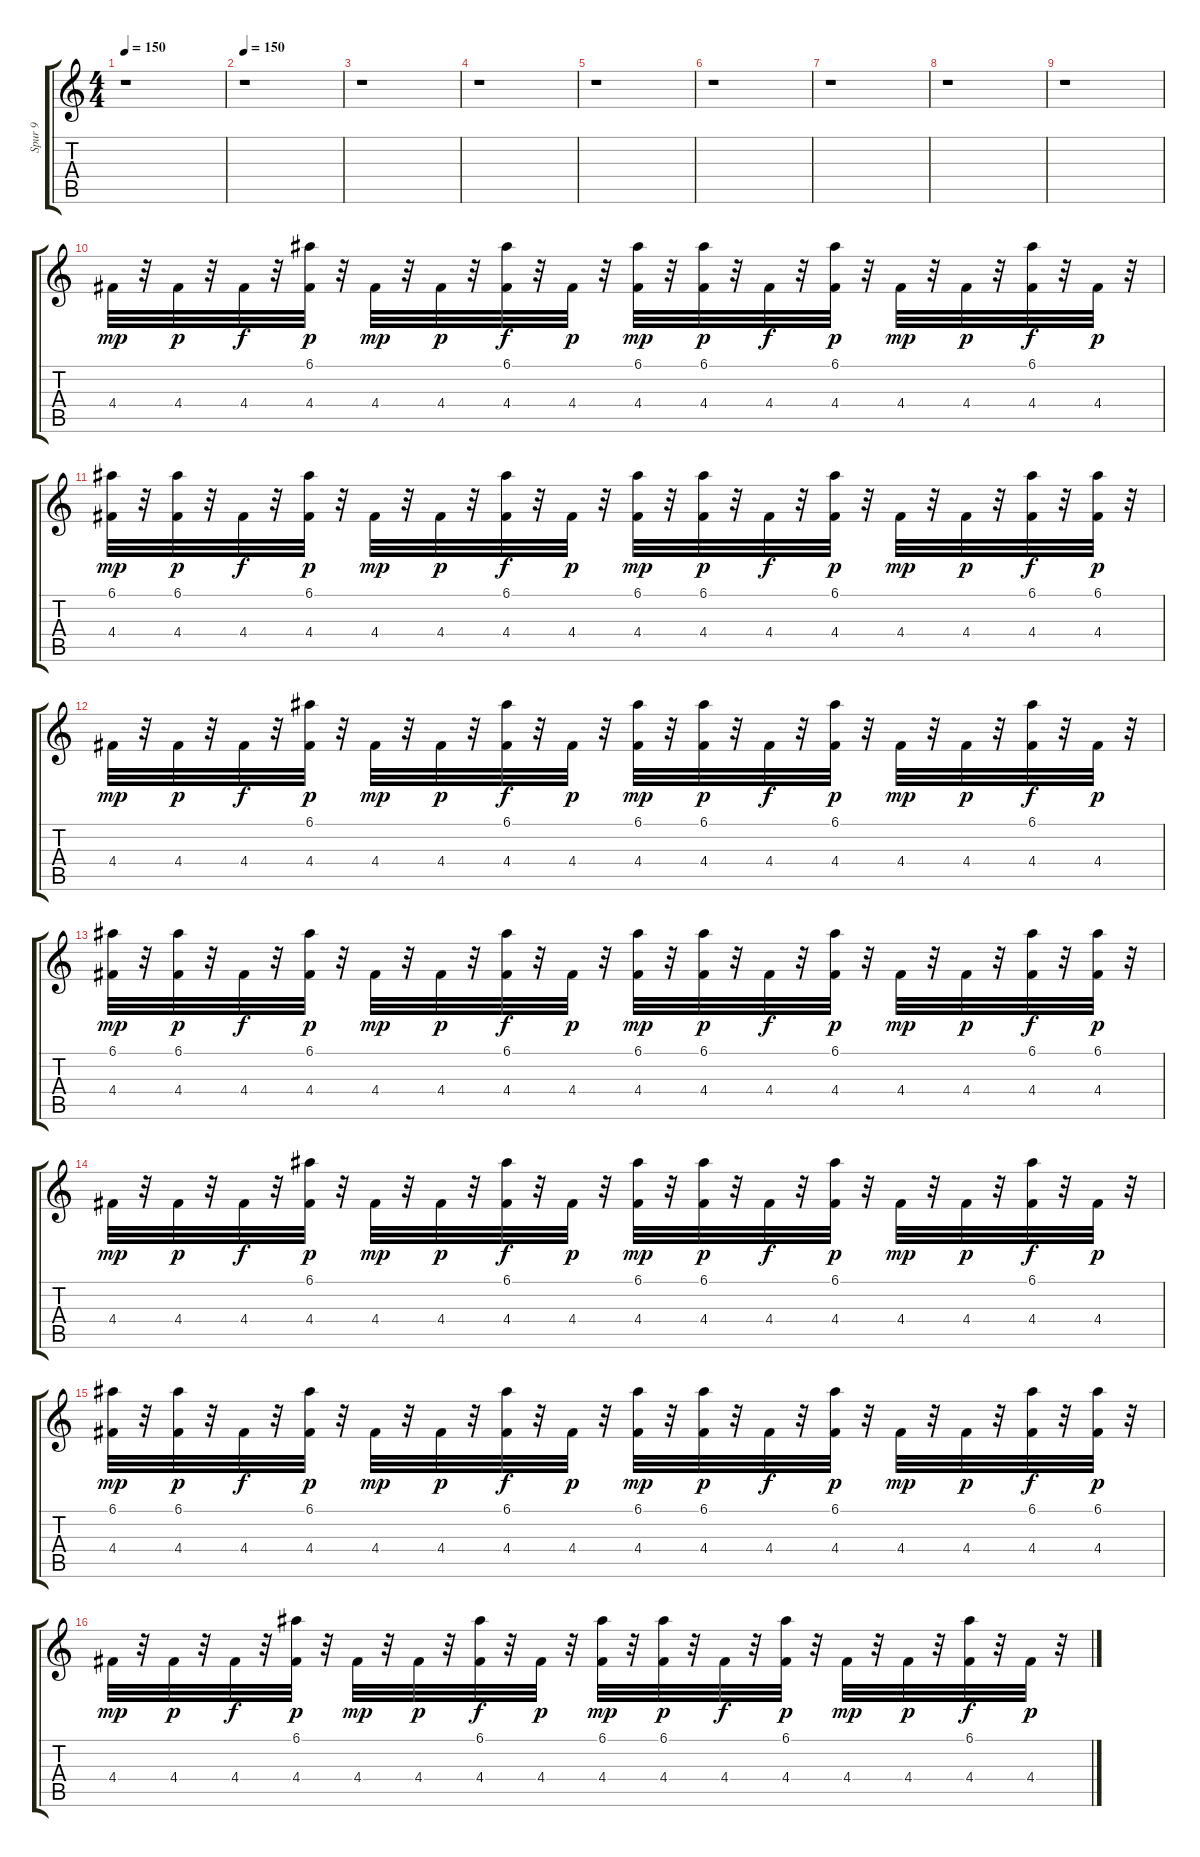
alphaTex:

\track ("Spur 9" "Spur 9") {instrument electricguitarclean}
\staff {score tabs}
\tuning (E4 B3 G3 D3 A2 E2) {hide}
\ts (4 4)
\tempo 150
\clef g2
\ks c
r.1{dy mp instrument electricguitarclean} |
\tempo 150
r.1 |
r.1 |
r.1 |
r.1 |
r.1 |
r.1 |
r.1 |
r.1 |
4.4.32 r.32 4.4.32{dy p} r.32 4.4.32{dy f} r.32 (6.1 4.4).32{dy p} r.32 4.4.32{dy mp} r.32 4.4.32{dy p} r.32 (6.1 4.4).32{dy f} r.32 4.4.32{dy p} r.32 (6.1 4.4).32{dy mp} r.32 (6.1 4.4).32{dy p} r.32 4.4.32{dy f} r.32 (6.1 4.4).32{dy p} r.32 4.4.32{dy mp} r.32 4.4.32{dy p} r.32 (6.1 4.4).32{dy f} r.32 4.4.32{dy p} r.32 |
(6.1 4.4).32{dy mp} r.32 (6.1 4.4).32{dy p} r.32 4.4.32{dy f} r.32 (6.1 4.4).32{dy p} r.32 4.4.32{dy mp} r.32 4.4.32{dy p} r.32 (6.1 4.4).32{dy f} r.32 4.4.32{dy p} r.32 (6.1 4.4).32{dy mp} r.32 (6.1 4.4).32{dy p} r.32 4.4.32{dy f} r.32 (6.1 4.4).32{dy p} r.32 4.4.32{dy mp} r.32 4.4.32{dy p} r.32 (6.1 4.4).32{dy f} r.32 (6.1 4.4).32{dy p} r.32 |
4.4.32{dy mp} r.32 4.4.32{dy p} r.32 4.4.32{dy f} r.32 (6.1 4.4).32{dy p} r.32 4.4.32{dy mp} r.32 4.4.32{dy p} r.32 (6.1 4.4).32{dy f} r.32 4.4.32{dy p} r.32 (6.1 4.4).32{dy mp} r.32 (6.1 4.4).32{dy p} r.32 4.4.32{dy f} r.32 (6.1 4.4).32{dy p} r.32 4.4.32{dy mp} r.32 4.4.32{dy p} r.32 (6.1 4.4).32{dy f} r.32 4.4.32{dy p} r.32 |
(6.1 4.4).32{dy mp} r.32 (6.1 4.4).32{dy p} r.32 4.4.32{dy f} r.32 (6.1 4.4).32{dy p} r.32 4.4.32{dy mp} r.32 4.4.32{dy p} r.32 (6.1 4.4).32{dy f} r.32 4.4.32{dy p} r.32 (6.1 4.4).32{dy mp} r.32 (6.1 4.4).32{dy p} r.32 4.4.32{dy f} r.32 (6.1 4.4).32{dy p} r.32 4.4.32{dy mp} r.32 4.4.32{dy p} r.32 (6.1 4.4).32{dy f} r.32 (6.1 4.4).32{dy p} r.32 |
4.4.32{dy mp} r.32 4.4.32{dy p} r.32 4.4.32{dy f} r.32 (6.1 4.4).32{dy p} r.32 4.4.32{dy mp} r.32 4.4.32{dy p} r.32 (6.1 4.4).32{dy f} r.32 4.4.32{dy p} r.32 (6.1 4.4).32{dy mp} r.32 (6.1 4.4).32{dy p} r.32 4.4.32{dy f} r.32 (6.1 4.4).32{dy p} r.32 4.4.32{dy mp} r.32 4.4.32{dy p} r.32 (6.1 4.4).32{dy f} r.32 4.4.32{dy p} r.32 |
(6.1 4.4).32{dy mp} r.32 (6.1 4.4).32{dy p} r.32 4.4.32{dy f} r.32 (6.1 4.4).32{dy p} r.32 4.4.32{dy mp} r.32 4.4.32{dy p} r.32 (6.1 4.4).32{dy f} r.32 4.4.32{dy p} r.32 (6.1 4.4).32{dy mp} r.32 (6.1 4.4).32{dy p} r.32 4.4.32{dy f} r.32 (6.1 4.4).32{dy p} r.32 4.4.32{dy mp} r.32 4.4.32{dy p} r.32 (6.1 4.4).32{dy f} r.32 (6.1 4.4).32{dy p} r.32 |
4.4.32{dy mp} r.32 4.4.32{dy p} r.32 4.4.32{dy f} r.32 (6.1 4.4).32{dy p} r.32 4.4.32{dy mp} r.32 4.4.32{dy p} r.32 (6.1 4.4).32{dy f} r.32 4.4.32{dy p} r.32 (6.1 4.4).32{dy mp} r.32 (6.1 4.4).32{dy p} r.32 4.4.32{dy f} r.32 (6.1 4.4).32{dy p} r.32 4.4.32{dy mp} r.32 4.4.32{dy p} r.32 (6.1 4.4).32{dy f} r.32 4.4.32{dy p} r.32
